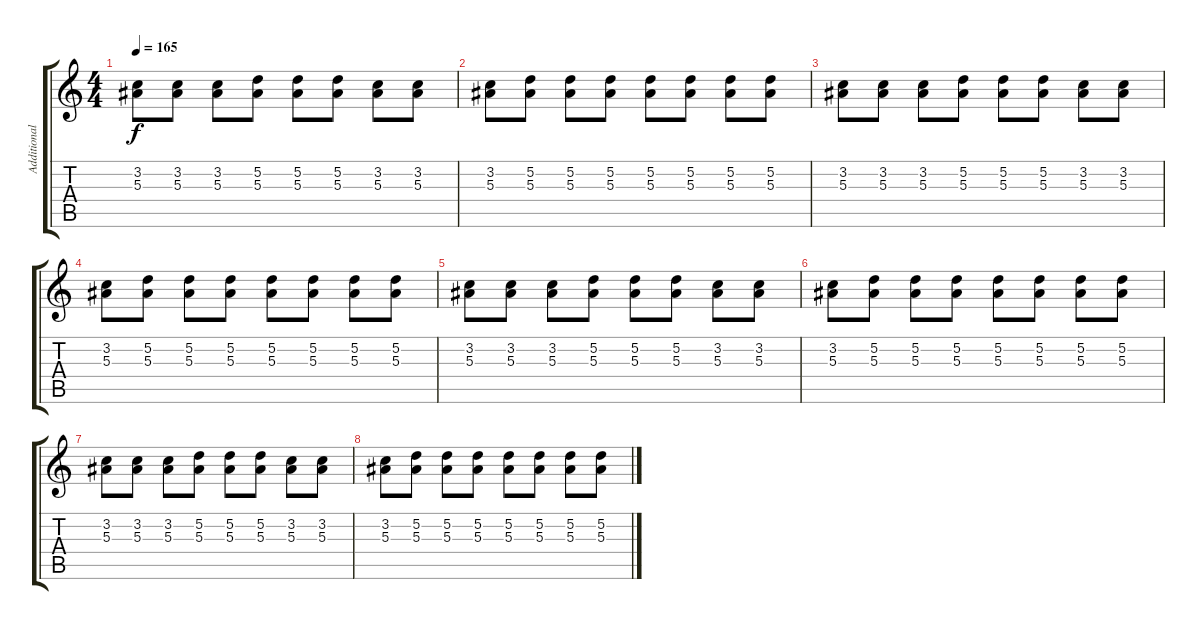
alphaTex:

\track ("Additional Guitar" "Additional") {instrument overdrivenguitar}
\staff {score tabs}
\tuning (D4 A3 F3 C3 G2 C2) {hide}
\ts (4 4)
\tempo 165
\clef g2
\ks c
(3.2 5.3).8{dy f} (3.2 5.3).8 (3.2 5.3).8 (5.2 5.3).8 (5.2 5.3).8 (5.2 5.3).8 (3.2 5.3).8 (3.2 5.3).8 |
(3.2 5.3).8 (5.2 5.3).8 (5.2 5.3).8 (5.2 5.3).8 (5.2 5.3).8 (5.2 5.3).8 (5.2 5.3).8 (5.2 5.3).8 |
(3.2 5.3).8 (3.2 5.3).8 (3.2 5.3).8 (5.2 5.3).8 (5.2 5.3).8 (5.2 5.3).8 (3.2 5.3).8 (3.2 5.3).8 |
(3.2 5.3).8 (5.2 5.3).8 (5.2 5.3).8 (5.2 5.3).8 (5.2 5.3).8 (5.2 5.3).8 (5.2 5.3).8 (5.2 5.3).8 |
(3.2 5.3).8 (3.2 5.3).8 (3.2 5.3).8 (5.2 5.3).8 (5.2 5.3).8 (5.2 5.3).8 (3.2 5.3).8 (3.2 5.3).8 |
(3.2 5.3).8 (5.2 5.3).8 (5.2 5.3).8 (5.2 5.3).8 (5.2 5.3).8 (5.2 5.3).8 (5.2 5.3).8 (5.2 5.3).8 |
(3.2 5.3).8 (3.2 5.3).8 (3.2 5.3).8 (5.2 5.3).8 (5.2 5.3).8 (5.2 5.3).8 (3.2 5.3).8 (3.2 5.3).8 |
(3.2 5.3).8 (5.2 5.3).8 (5.2 5.3).8 (5.2 5.3).8 (5.2 5.3).8 (5.2 5.3).8 (5.2 5.3).8 (5.2 5.3).8
